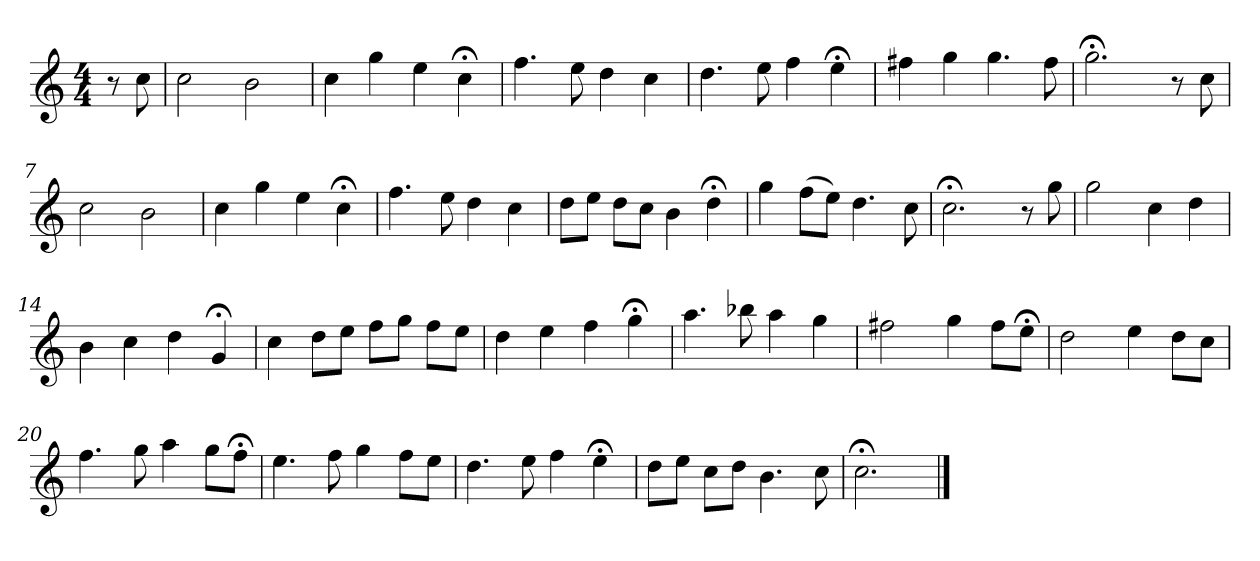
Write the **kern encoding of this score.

**kern
*part1
*staff1
*k[]
*C:
*M4/4
*MM120
=
8r
8cc
=1
2cc
2b
=2
4cc
4gg
4ee
4cc;<
=3
4.ff
8ee
4dd
4cc
=4
4.dd
8ee
4ff
4ee;<
=5
4ff#X
4gg
4.gg
8ff#
=6
2.gg;<
8r
8cc
=7
2cc
2b
=8
4cc
4gg
4ee
4cc;<
=9
4.ff
8ee
4dd
4cc
=10
8ddL
8eeJ
8ddL
8ccJ
4b
4dd;<
=11
4gg
(8ffL
8eeJ)
4.dd
8cc
=12
2.cc;<
8r
8gg
=13
2gg
4cc
4dd
=14
4b
4cc
4dd
4g;<
=15
4cc
8ddL
8eeJ
8ffL
8ggJ
8ffL
8eeJ
=16
4dd
4ee
4ff
4gg;<
=17
4.aa
8bb-X
4aa
4gg
=18
2ff#X
4gg
8ff#L
8ee;<J
=19
2dd
4ee
8ddL
8ccJ
=20
4.ff
8gg
4aa
8ggL
8ff;<J
=21
4.ee
8ff
4gg
8ffL
8eeJ
=22
4.dd
8ee
4ff
4ee;<
=23
8ddL
8eeJ
8ccL
8ddJ
4.b
8cc
=24
2.cc;<
==
*-
